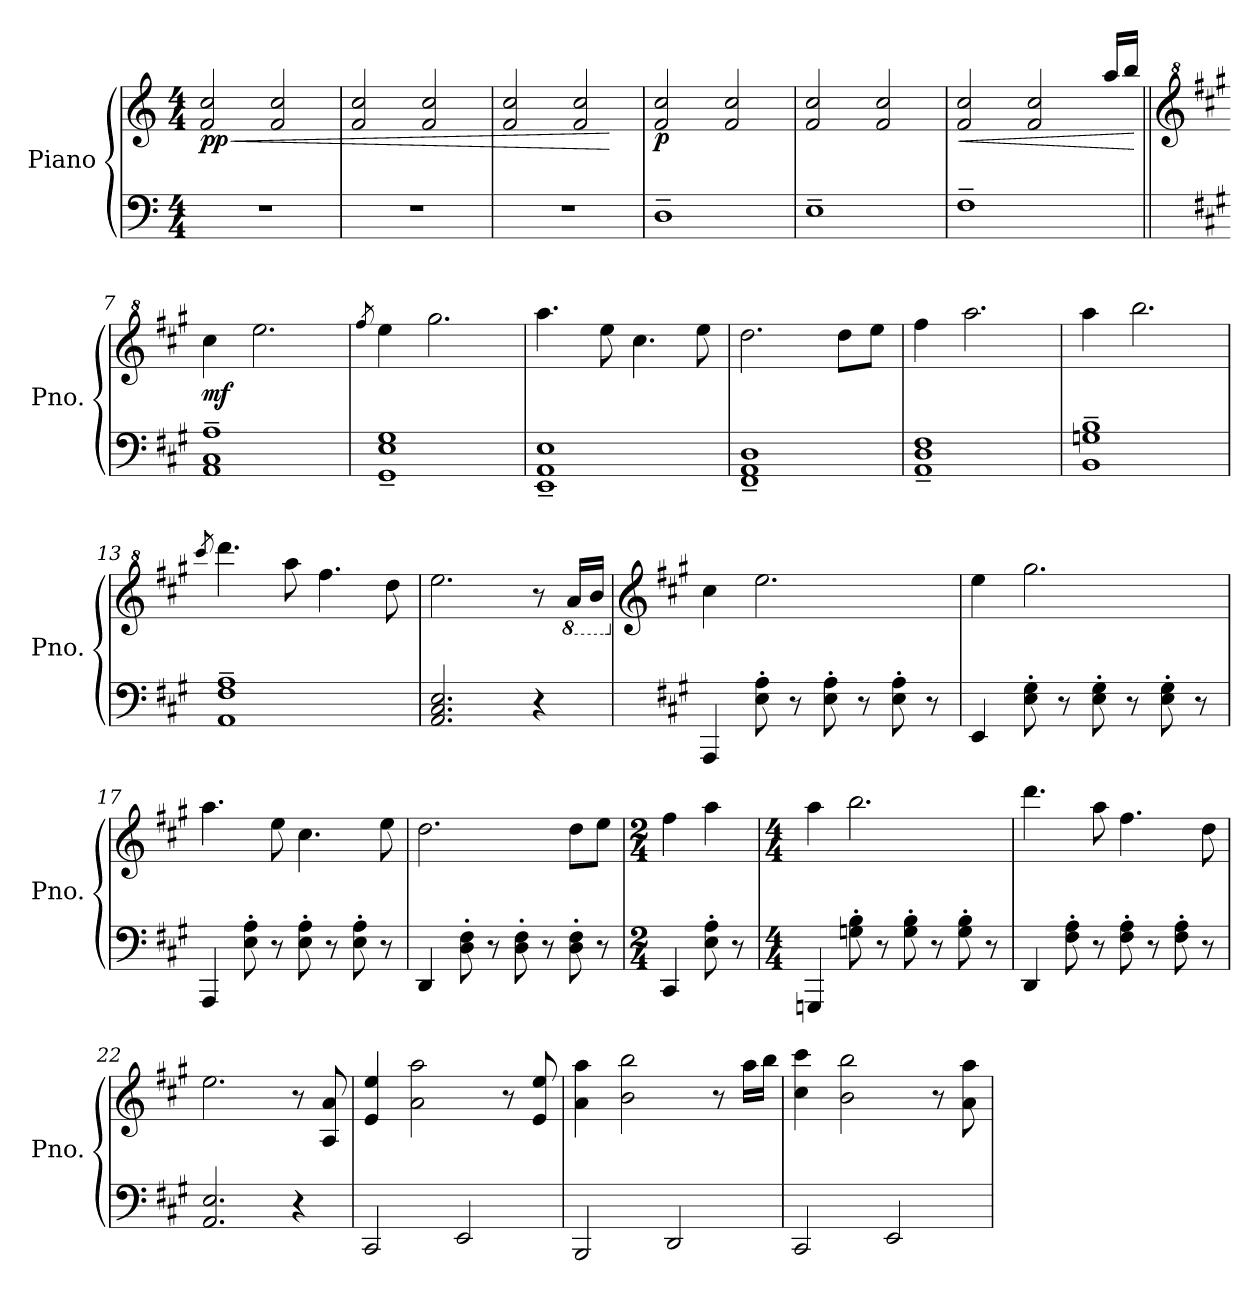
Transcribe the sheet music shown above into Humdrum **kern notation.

**kern	**kern	**dynam
*part1	*part1	*part1
*staff2	*staff1	*staff1/2
*I"Piano	*	*
*I'Pno.	*	*
*clefF4	*clefG2	*
*k[]	*k[]	*
*M4/4	*M4/4	*
*MM120	*MM120	*
=1	=1	=1
!	!	!LO:HP:b
!	!	!LO:DY:n=1:b
1r	2f/ 2cc/	< pp
.	2f/ 2cc/	.
=2	=2	=2
1r	2f/ 2cc/	.
.	2f/ 2cc/	.
=3	=3	=3
1r	2f/ 2cc/	.
.	2f/ 2cc/	.
.	.	[
=4	=4	=4
!	!	!LO:DY:b
1D~	2f/ 2cc/	p
.	2f/ 2cc/	.
=5	=5	=5
1E~	2f/ 2cc/	.
.	2f/ 2cc/	.
=6	=6	=6
!	!	!LO:HP:b
*	*^	*
1F~	2ryy	2f/ 2cc/	<
.	4ryy	2f/ 2cc/	.
.	8ryy	.	.
.	16aa/LL	.	.
.	16bb/JJ	.	.
*	*v	*v	*
.	.	[
!!LO:LB:g=z
=7||	=7||	=7||
*	*clefG^2	*
*k[f#c#g#]	*k[f#c#g#]	*
!	!	!LO:DY:b
1AA~ 1C#~ 1A~	4ccc#\	mf
.	2.eee\	.
=8	=8	=8
.	8qfff#/	.
1GG#~ 1E~ 1G#~	4eee\	.
.	2.ggg#\	.
=9	=9	=9
1EE~ 1AA~ 1E~	4.aaa\	.
.	8eee\	.
.	4.ccc#\	.
.	8eee\	.
=10	=10	=10
1FF#~ 1AA~ 1D~	2.ddd\	.
.	8ddd\L	.
.	8eee\J	.
=11	=11	=11
1AA~ 1D~ 1F#~	4fff#\	.
.	2.aaa\	.
=12	=12	=12
1BB~ 1Gn~ 1B~	4aaa\	.
.	2.bbb\	.
=13	=13	=13
.	8qcccc#/	.
1AA~ 1F#~ 1A~	4.dddd\	.
.	8aaa\	.
.	4.fff#\	.
.	8ddd\	.
=14	=14	=14
2.AA/ 2.C#/ 2.E/	2.eee\	.
4r	8r	.
*	*8ba	*
.	16a/LL	.
.	16b/JJ	.
!!LO:LB:g=z
=15	=15	=15
*	*clefG2	*
*k[f#c#g#]	*k[f#c#g#]	*
*	*X8ba	*
4AAA/	4cc#\	.
8E\' 8A\'	2.ee\	.
8r	.	.
8E\' 8A\'	.	.
8r	.	.
8E\' 8A\'	.	.
8r	.	.
=16	=16	=16
4EE/	4ee\	.
8E\' 8G#\'	2.gg#\	.
8r	.	.
8E\' 8G#\'	.	.
8r	.	.
8E\' 8G#\'	.	.
8r	.	.
=17	=17	=17
4AAA/	4.aa\	.
8E\' 8A\'	.	.
8r	8ee\	.
8E\' 8A\'	4.cc#\	.
8r	.	.
8E\' 8A\'	.	.
8r	8ee\	.
=18	=18	=18
4DD/	2.dd\	.
8D\' 8F#\'	.	.
8r	.	.
8D\' 8F#\'	.	.
8r	.	.
8D\' 8F#\'	8dd\L	.
8r	8ee\J	.
!!LO:LB:g=z
=19	=19	=19
*M2/4	*M2/4	*
4CC#/	4ff#\	.
8E\' 8A\'	4aa\	.
8r	.	.
=20	=20	=20
*M4/4	*M4/4	*
4GGGn/	4aa\	.
8Gn\' 8B\'	2.bb\	.
8r	.	.
8G\' 8B\'	.	.
8r	.	.
8G\' 8B\'	.	.
8r	.	.
=21	=21	=21
4DD/	4.ddd\	.
8F#\' 8A\'	.	.
8r	8aa\	.
8F#\' 8A\'	4.ff#\	.
8r	.	.
8F#\' 8A\'	.	.
8r	8dd\	.
=22	=22	=22
2.AA/ 2.E/	2.ee\	.
4r	8r	.
.	8A/ 8a/	.
!!LO:PB:g=z
=23	=23	=23
2CC#/	4e/ 4ee/	.
.	2a\ 2aa\	.
2EE/	.	.
.	8r	.
.	8e/ 8ee/	.
=24	=24	=24
2BBB/	4a\ 4aa\	.
.	2b\ 2bb\	.
2DD/	.	.
.	8r	.
.	16aa\LL	.
.	16bb\JJ	.
=25	=25	=25
2CC#/	4cc#\ 4ccc#\	.
.	2b\ 2bb\	.
2EE/	.	.
.	8r	.
.	8a\ 8aa\	.
=	=	=
*-	*-	*-
